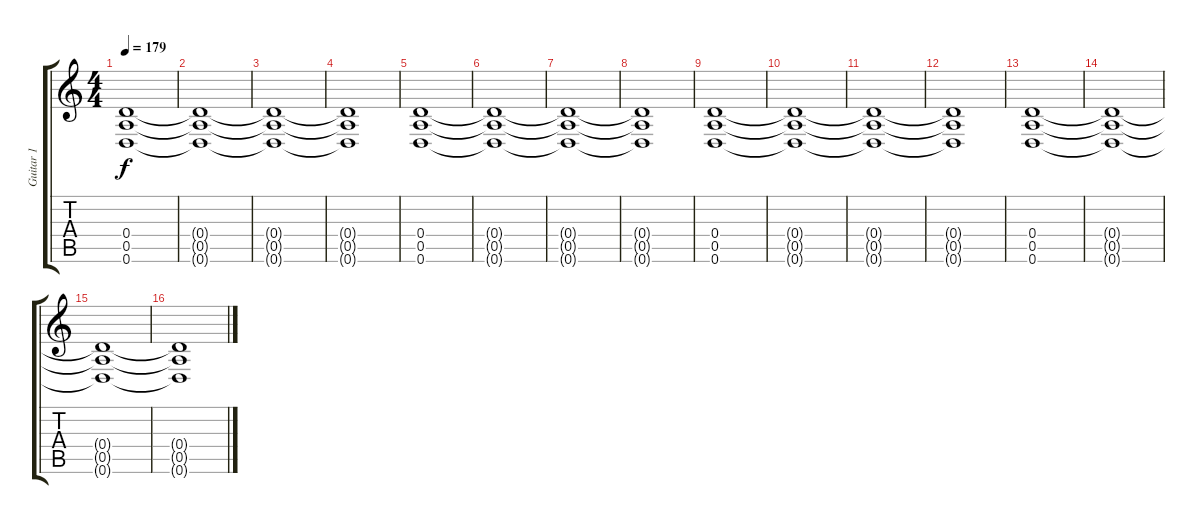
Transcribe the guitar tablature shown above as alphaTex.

\track ("Guitar 1" "Guitar 1") {instrument distortionguitar}
\staff {score tabs}
\tuning (E4 B3 G3 D3 A2 D2) {hide}
\ts (4 4)
\tempo 179
\clef g2
\ks c
(0.4 0.5 0.6).1{dy f instrument distortionguitar} |
(0.4{t} 0.5{t} 0.6{t}).1 |
(0.4{t} 0.5{t} 0.6{t}).1 |
(0.4{t} 0.5{t} 0.6{t}).1 |
(0.4 0.5 0.6).1 |
(0.4{t} 0.5{t} 0.6{t}).1 |
(0.4{t} 0.5{t} 0.6{t}).1 |
(0.4{t} 0.5{t} 0.6{t}).1 |
(0.4 0.5 0.6).1 |
(0.4{t} 0.5{t} 0.6{t}).1 |
(0.4{t} 0.5{t} 0.6{t}).1 |
(0.4{t} 0.5{t} 0.6{t}).1 |
(0.4 0.5 0.6).1 |
(0.4{t} 0.5{t} 0.6{t}).1 |
(0.4{t} 0.5{t} 0.6{t}).1 |
(0.4{t} 0.5{t} 0.6{t}).1
